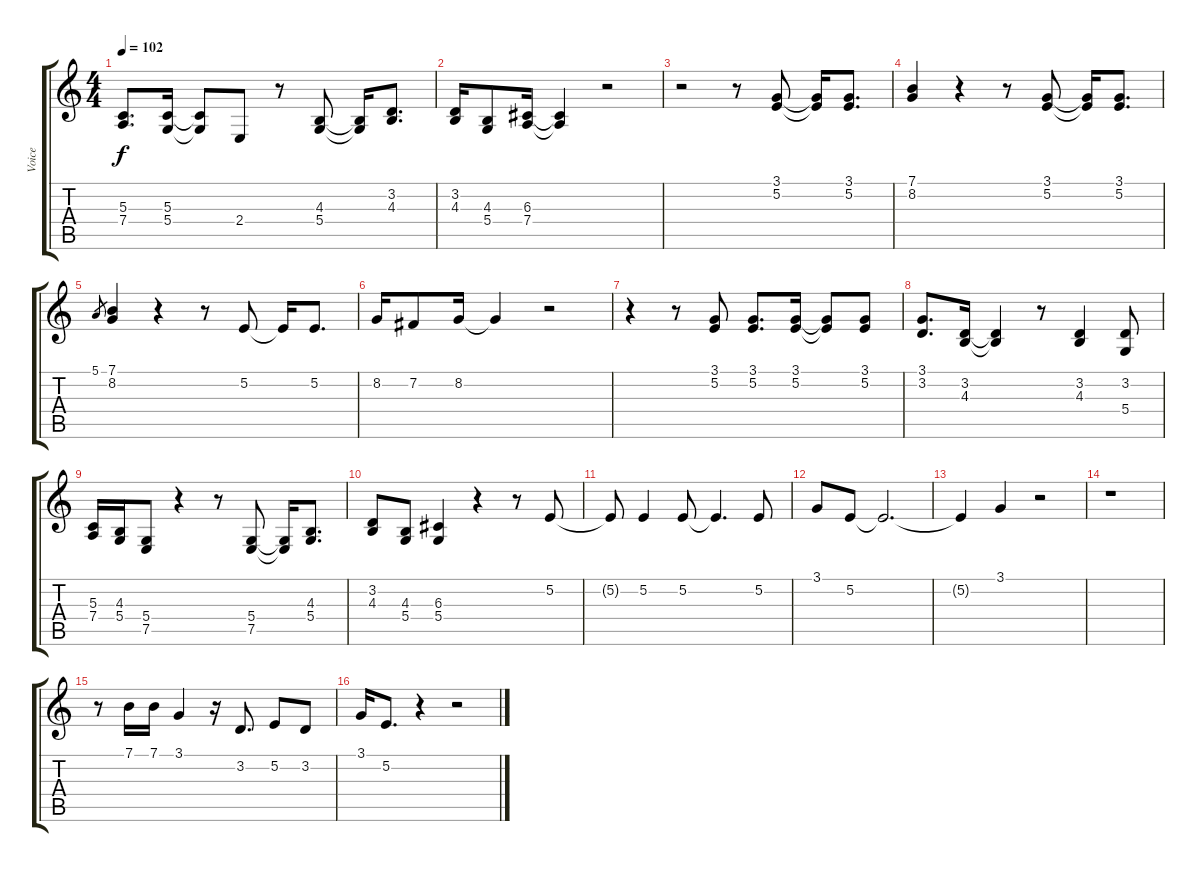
\track ("Voice" "Voice") {instrument cello}
\staff {score tabs}
\tuning (E4 B3 G3 D3 A2 E2) {hide}
\ts (4 4)
\tempo 102
\clef g2
\ks c
(5.3 7.4).8{d dy f} (5.3 5.4).16 (5.3{t} 5.4{t}).8 2.4.8 r.8 (4.3 5.4).8 (4.3{t} 5.4{t}).16 (3.2 4.3).8{d} |
(3.2 4.3).16 (4.3 5.4).8 (6.3 7.4).16 (6.3{t} 7.4{t}).4 r.2 |
r.2 r.8 (3.1 5.2).8 (3.1{t} 5.2{t}).16 (3.1 5.2).8{d} |
(7.1 8.2).4 r.4 r.8 (3.1 5.2).8 (3.1{t} 5.2{t}).16 (3.1 5.2).8{d} |
5.1.8{gr} (7.1 8.2).4 r.4 r.8 5.2.8 5.2{t}.16 5.2.8{d} |
8.2.16 7.2.8 8.2.16 8.2{t}.4 r.2 |
r.4 r.8 (3.1 5.2).8 (3.1 5.2).8{d} (3.1 5.2).16 (3.1{t} 5.2{t}).8 (3.1 5.2).8 |
(3.1 3.2).8{d} (3.2 4.3).16 (3.2{t} 4.3{t}).4 r.8 (3.2 4.3).4 (3.2 5.4).8 |
(5.3 7.4).16 (4.3 5.4).16 (5.4 7.5).8 r.4 r.8 (5.4 7.5).8 (5.4{t} 7.5{t}).16 (4.3 5.4).8{d} |
(3.2 4.3).8 (4.3 5.4).8 (6.3 5.4).4 r.4 r.8 5.2.8 |
5.2{t}.8 5.2.4 5.2.8 5.2{t}.4{d} 5.2.8 |
3.1.8 5.2.8 5.2{t}.2{d} |
5.2{t}.4 3.1.4 r.2 |
r.1 |
r.8 7.1.16 7.1.16 3.1.4 r.16 3.2.8{d} 5.2.8 3.2.8 |
3.1.16 5.2.8{d} r.4 r.2
